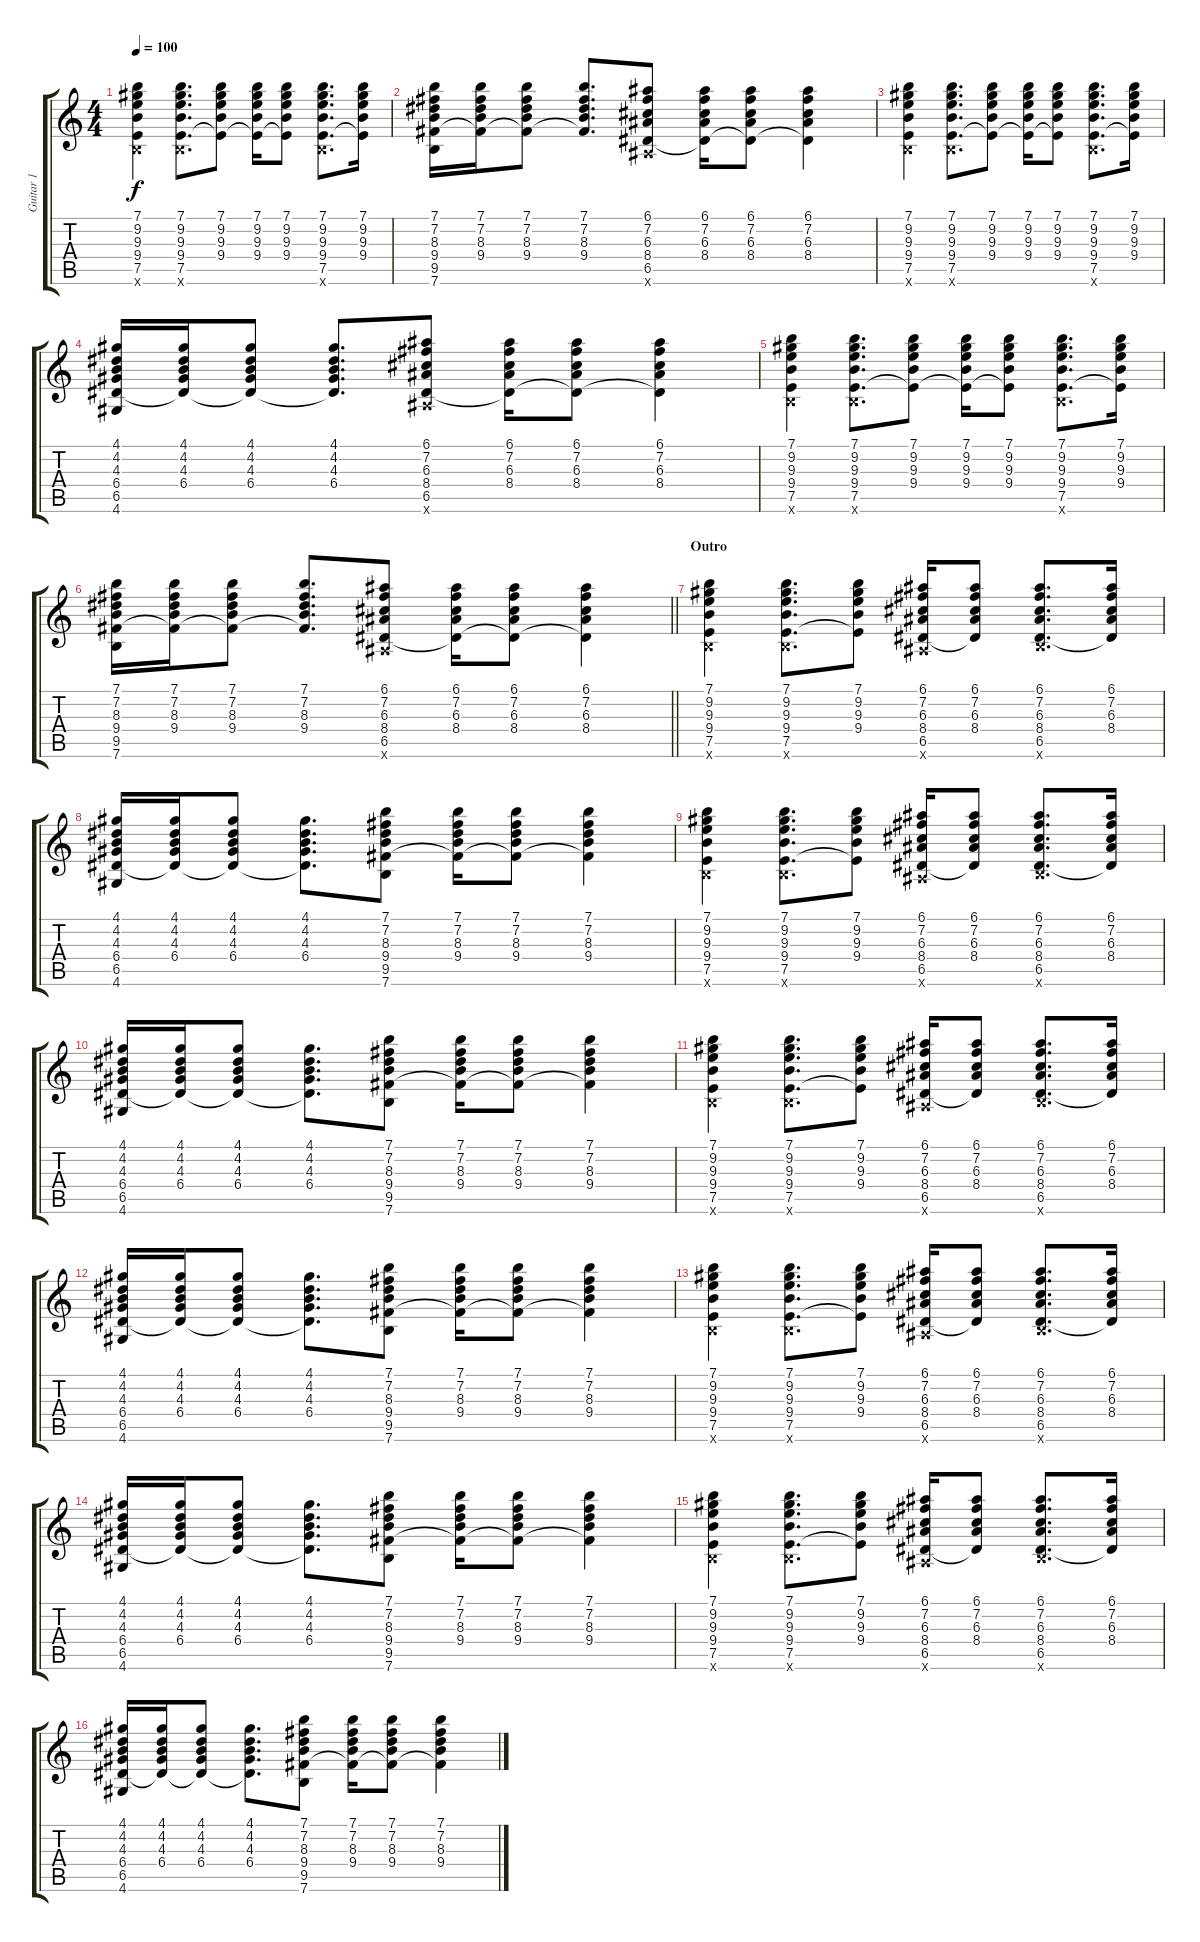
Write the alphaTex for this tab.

\track ("Guitar 1" "Guitar 1") {instrument electricguitarjazz}
\staff {score tabs}
\tuning (E4 B3 G3 D3 A2 E2) {hide}
\ts (4 4)
\tempo 100
\clef g2
\ks c
(7.1 9.2 9.3 9.4 7.5 7.6{x}).4{dy f} (7.1 9.2 9.3 9.4 7.5 7.6{x}).8{d} (7.1 9.2 9.3 9.4 7.5{t}).8 (7.1 9.2 9.3 9.4 7.5{t}).16 (7.1 9.2 9.3 9.4 7.5{t}).8 (7.1 9.2 9.3 9.4 7.5 7.6{x}).8{d} (7.1 9.2 9.3 9.4 7.5{t}).16 |
(7.1 7.2 8.3 9.4 9.5 7.6).16 (7.1 7.2 8.3 9.4 9.5{t}).16 (7.1 7.2 8.3 9.4 9.5{t}).8 (7.1 7.2 8.3 9.4 9.5{t}).8{d} (6.1 7.2 6.3 8.4 6.5 6.6{x}).8 (6.1 7.2 6.3 8.4 6.5{t}).16 (6.1 7.2 6.3 8.4 6.5{t}).8 (6.1 7.2 6.3 8.4 6.5{t}).4 |
(7.1 9.2 9.3 9.4 7.5 7.6{x}).4 (7.1 9.2 9.3 9.4 7.5 7.6{x}).8{d} (7.1 9.2 9.3 9.4 7.5{t}).8 (7.1 9.2 9.3 9.4 7.5{t}).16 (7.1 9.2 9.3 9.4 7.5{t}).8 (7.1 9.2 9.3 9.4 7.5 7.6{x}).8{d} (7.1 9.2 9.3 9.4 7.5{t}).16 |
(4.1 4.2 4.3 6.4 6.5 4.6).16 (4.1 4.2 4.3 6.4 6.5{t}).16 (4.1 4.2 4.3 6.4 6.5{t}).8 (4.1 4.2 4.3 6.4 6.5{t}).8{d} (6.1 7.2 6.3 8.4 6.5 6.6{x}).8 (6.1 7.2 6.3 8.4 6.5{t}).16 (6.1 7.2 6.3 8.4 6.5{t}).8 (6.1 7.2 6.3 8.4 6.5{t}).4 |
(7.1 9.2 9.3 9.4 7.5 7.6{x}).4 (7.1 9.2 9.3 9.4 7.5 7.6{x}).8{d} (7.1 9.2 9.3 9.4 7.5{t}).8 (7.1 9.2 9.3 9.4 7.5{t}).16 (7.1 9.2 9.3 9.4 7.5{t}).8 (7.1 9.2 9.3 9.4 7.5 7.6{x}).8{d} (7.1 9.2 9.3 9.4 7.5{t}).16 |
\barLineRight lightlight
(7.1 7.2 8.3 9.4 9.5 7.6).16 (7.1 7.2 8.3 9.4 9.5{t}).16 (7.1 7.2 8.3 9.4 9.5{t}).8 (7.1 7.2 8.3 9.4 9.5{t}).8{d} (6.1 7.2 6.3 8.4 6.5 6.6{x}).8 (6.1 7.2 6.3 8.4 6.5{t}).16 (6.1 7.2 6.3 8.4 6.5{t}).8 (6.1 7.2 6.3 8.4 6.5{t}).4 |
\section ("" "Outro")
(7.1 9.2 9.3 9.4 7.5 7.6{x}).4 (7.1 9.2 9.3 9.4 7.5 7.6{x}).8{d} (7.1 9.2 9.3 9.4 7.5{t}).8 (6.1 7.2 6.3 8.4 6.5 6.6{x}).16 (6.1 7.2 6.3 8.4 6.5{t}).8 (6.1 7.2 6.3 8.4 6.5 7.6{x}).8{d} (6.1 7.2 6.3 8.4 6.5{t}).16 |
(4.1 4.2 4.3 6.4 6.5 4.6).16 (4.1 4.2 4.3 6.4 6.5{t}).16 (4.1 4.2 4.3 6.4 6.5{t}).8 (4.1 4.2 4.3 6.4 6.5{t}).8{d} (7.1 7.2 8.3 9.4 9.5 7.6).8 (7.1 7.2 8.3 9.4 9.5{t}).16 (7.1 7.2 8.3 9.4 9.5{t}).8 (7.1 7.2 8.3 9.4 9.5{t}).4 |
(7.1 9.2 9.3 9.4 7.5 7.6{x}).4 (7.1 9.2 9.3 9.4 7.5 7.6{x}).8{d} (7.1 9.2 9.3 9.4 7.5{t}).8 (6.1 7.2 6.3 8.4 6.5 6.6{x}).16 (6.1 7.2 6.3 8.4 6.5{t}).8 (6.1 7.2 6.3 8.4 6.5 7.6{x}).8{d} (6.1 7.2 6.3 8.4 6.5{t}).16 |
(4.1 4.2 4.3 6.4 6.5 4.6).16 (4.1 4.2 4.3 6.4 6.5{t}).16 (4.1 4.2 4.3 6.4 6.5{t}).8 (4.1 4.2 4.3 6.4 6.5{t}).8{d} (7.1 7.2 8.3 9.4 9.5 7.6).8 (7.1 7.2 8.3 9.4 9.5{t}).16 (7.1 7.2 8.3 9.4 9.5{t}).8 (7.1 7.2 8.3 9.4 9.5{t}).4 |
(7.1 9.2 9.3 9.4 7.5 7.6{x}).4 (7.1 9.2 9.3 9.4 7.5 7.6{x}).8{d} (7.1 9.2 9.3 9.4 7.5{t}).8 (6.1 7.2 6.3 8.4 6.5 6.6{x}).16 (6.1 7.2 6.3 8.4 6.5{t}).8 (6.1 7.2 6.3 8.4 6.5 7.6{x}).8{d} (6.1 7.2 6.3 8.4 6.5{t}).16 |
(4.1 4.2 4.3 6.4 6.5 4.6).16 (4.1 4.2 4.3 6.4 6.5{t}).16 (4.1 4.2 4.3 6.4 6.5{t}).8 (4.1 4.2 4.3 6.4 6.5{t}).8{d} (7.1 7.2 8.3 9.4 9.5 7.6).8 (7.1 7.2 8.3 9.4 9.5{t}).16 (7.1 7.2 8.3 9.4 9.5{t}).8 (7.1 7.2 8.3 9.4 9.5{t}).4 |
(7.1 9.2 9.3 9.4 7.5 7.6{x}).4 (7.1 9.2 9.3 9.4 7.5 7.6{x}).8{d} (7.1 9.2 9.3 9.4 7.5{t}).8 (6.1 7.2 6.3 8.4 6.5 6.6{x}).16 (6.1 7.2 6.3 8.4 6.5{t}).8 (6.1 7.2 6.3 8.4 6.5 7.6{x}).8{d} (6.1 7.2 6.3 8.4 6.5{t}).16 |
(4.1 4.2 4.3 6.4 6.5 4.6).16 (4.1 4.2 4.3 6.4 6.5{t}).16 (4.1 4.2 4.3 6.4 6.5{t}).8 (4.1 4.2 4.3 6.4 6.5{t}).8{d} (7.1 7.2 8.3 9.4 9.5 7.6).8 (7.1 7.2 8.3 9.4 9.5{t}).16 (7.1 7.2 8.3 9.4 9.5{t}).8 (7.1 7.2 8.3 9.4 9.5{t}).4 |
(7.1 9.2 9.3 9.4 7.5 7.6{x}).4 (7.1 9.2 9.3 9.4 7.5 7.6{x}).8{d} (7.1 9.2 9.3 9.4 7.5{t}).8 (6.1 7.2 6.3 8.4 6.5 6.6{x}).16 (6.1 7.2 6.3 8.4 6.5{t}).8 (6.1 7.2 6.3 8.4 6.5 7.6{x}).8{d} (6.1 7.2 6.3 8.4 6.5{t}).16 |
(4.1 4.2 4.3 6.4 6.5 4.6).16 (4.1 4.2 4.3 6.4 6.5{t}).16 (4.1 4.2 4.3 6.4 6.5{t}).8 (4.1 4.2 4.3 6.4 6.5{t}).8{d} (7.1 7.2 8.3 9.4 9.5 7.6).8 (7.1 7.2 8.3 9.4 9.5{t}).16 (7.1 7.2 8.3 9.4 9.5{t}).8 (7.1 7.2 8.3 9.4 9.5{t}).4
